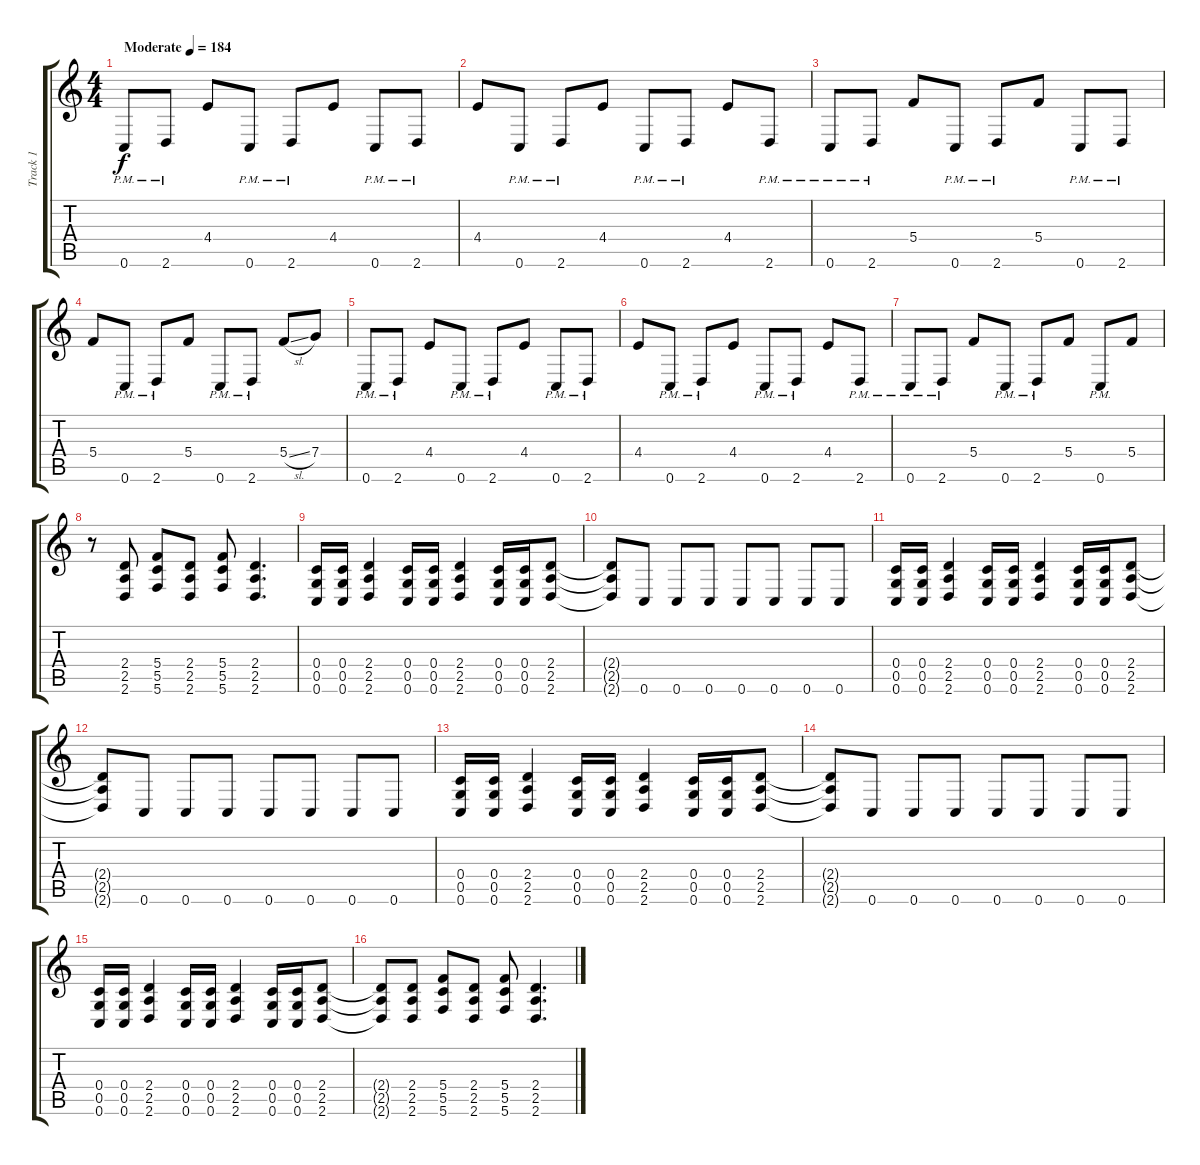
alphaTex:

\track ("Track 1" "Track 1") {instrument distortionguitar}
\staff {score tabs}
\tuning (D4 A3 F3 C3 G2 C2) {hide}
\ts (4 4)
\tempo (184 "Moderate")
\clef g2
\ks c
0.6{pm}.8{dy f balance 0 instrument distortionguitar} 2.6{pm}.8 4.4.8 0.6{pm}.8 2.6{pm}.8 4.4.8 0.6{pm}.8 2.6{pm}.8 |
4.4.8 0.6{pm}.8 2.6{pm}.8 4.4.8 0.6{pm}.8 2.6{pm}.8 4.4.8 2.6{pm}.8 |
0.6{pm}.8 2.6{pm}.8 5.4.8 0.6{pm}.8 2.6{pm}.8 5.4.8 0.6{pm}.8 2.6{pm}.8 |
5.4.8 0.6{pm}.8 2.6{pm}.8 5.4.8 0.6{pm}.8 2.6{pm}.8 5.4{sl}.8 7.4.8 |
0.6{pm}.8 2.6{pm}.8 4.4.8 0.6{pm}.8 2.6{pm}.8 4.4.8 0.6{pm}.8 2.6{pm}.8 |
4.4.8 0.6{pm}.8 2.6{pm}.8 4.4.8 0.6{pm}.8 2.6{pm}.8 4.4.8 2.6{pm}.8 |
0.6{pm}.8 2.6{pm}.8 5.4.8 0.6{pm}.8 2.6{pm}.8 5.4.8 0.6{pm}.8 5.4.8 |
r.8 (2.4 2.5 2.6).8 (5.4 5.5 5.6).8 (2.4 2.5 2.6).8 (5.4 5.5 5.6).8 (2.4 2.5 2.6).4{d} |
(0.4 0.5 0.6).16 (0.4 0.5 0.6).16 (2.4 2.5 2.6).4 (0.4 0.5 0.6).16 (0.4 0.5 0.6).16 (2.4 2.5 2.6).4 (0.4 0.5 0.6).16 (0.4 0.5 0.6).16 (2.4 2.5 2.6).8 |
(2.4{t} 2.5{t} 2.6{t}).8 0.6.8 0.6.8 0.6.8 0.6.8 0.6.8 0.6.8 0.6.8 |
(0.4 0.5 0.6).16 (0.4 0.5 0.6).16 (2.4 2.5 2.6).4 (0.4 0.5 0.6).16 (0.4 0.5 0.6).16 (2.4 2.5 2.6).4 (0.4 0.5 0.6).16 (0.4 0.5 0.6).16 (2.4 2.5 2.6).8 |
(2.4{t} 2.5{t} 2.6{t}).8 0.6.8 0.6.8 0.6.8 0.6.8 0.6.8 0.6.8 0.6.8 |
(0.4 0.5 0.6).16 (0.4 0.5 0.6).16 (2.4 2.5 2.6).4 (0.4 0.5 0.6).16 (0.4 0.5 0.6).16 (2.4 2.5 2.6).4 (0.4 0.5 0.6).16 (0.4 0.5 0.6).16 (2.4 2.5 2.6).8 |
(2.4{t} 2.5{t} 2.6{t}).8 0.6.8 0.6.8 0.6.8 0.6.8 0.6.8 0.6.8 0.6.8 |
(0.4 0.5 0.6).16 (0.4 0.5 0.6).16 (2.4 2.5 2.6).4 (0.4 0.5 0.6).16 (0.4 0.5 0.6).16 (2.4 2.5 2.6).4 (0.4 0.5 0.6).16 (0.4 0.5 0.6).16 (2.4 2.5 2.6).8 |
(2.4{t} 2.5{t} 2.6{t}).8 (2.4 2.5 2.6).8 (5.4 5.5 5.6).8 (2.4 2.5 2.6).8 (5.4 5.5 5.6).8 (2.4 2.5 2.6).4{d}
